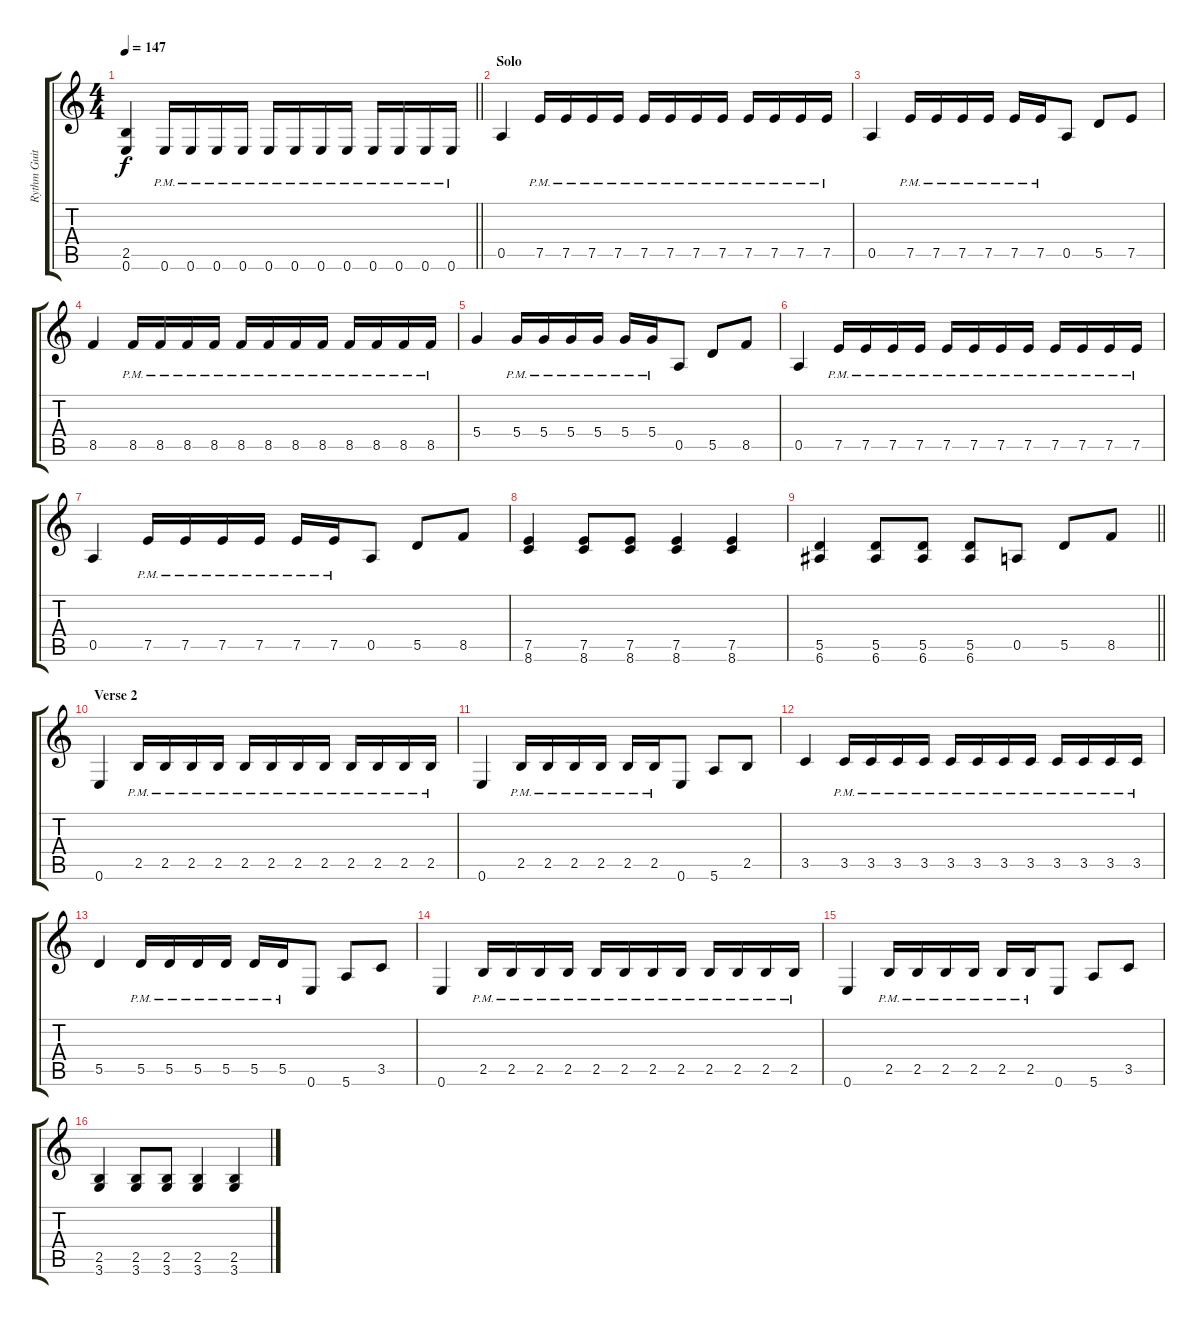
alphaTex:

\track ("Rythm Guitar" "Rythm Guit") {instrument overdrivenguitar}
\staff {score tabs}
\tuning (E4 B3 G3 D3 A2 E2) {hide}
\ts (4 4)
\tempo 147
\clef g2
\barLineRight lightlight
\ks c
(2.5 0.6).4{dy f} 0.6{pm}.16 0.6{pm}.16 0.6{pm}.16 0.6{pm}.16 0.6{pm}.16 0.6{pm}.16 0.6{pm}.16 0.6{pm}.16 0.6{pm}.16 0.6{pm}.16 0.6{pm}.16 0.6{pm}.16 |
\section ("" "Solo")
0.5.4{balance 8} 7.5{pm}.16 7.5{pm}.16 7.5{pm}.16 7.5{pm}.16 7.5{pm}.16 7.5{pm}.16 7.5{pm}.16 7.5{pm}.16 7.5{pm}.16 7.5{pm}.16 7.5{pm}.16 7.5{pm}.16 |
0.5.4 7.5{pm}.16 7.5{pm}.16 7.5{pm}.16 7.5{pm}.16 7.5{pm}.16 7.5{pm}.16 0.5.8 5.5.8 7.5.8 |
8.5.4 8.5{pm}.16 8.5{pm}.16 8.5{pm}.16 8.5{pm}.16 8.5{pm}.16 8.5{pm}.16 8.5{pm}.16 8.5{pm}.16 8.5{pm}.16 8.5{pm}.16 8.5{pm}.16 8.5{pm}.16 |
5.4.4 5.4{pm}.16 5.4{pm}.16 5.4{pm}.16 5.4{pm}.16 5.4{pm}.16 5.4{pm}.16 0.5.8 5.5.8 8.5.8 |
0.5.4 7.5{pm}.16 7.5{pm}.16 7.5{pm}.16 7.5{pm}.16 7.5{pm}.16 7.5{pm}.16 7.5{pm}.16 7.5{pm}.16 7.5{pm}.16 7.5{pm}.16 7.5{pm}.16 7.5{pm}.16 |
0.5.4 7.5{pm}.16 7.5{pm}.16 7.5{pm}.16 7.5{pm}.16 7.5{pm}.16 7.5{pm}.16 0.5.8 5.5.8 8.5.8 |
(7.5 8.6).4 (7.5 8.6).8 (7.5 8.6).8 (7.5 8.6).4 (7.5 8.6).4 |
\barLineRight lightlight
(5.5 6.6).4 (5.5 6.6).8 (5.5 6.6).8 (5.5 6.6).8 0.5.8 5.5.8 8.5.8 |
\section ("" "Verse 2")
0.6.4{balance 3} 2.5{pm}.16 2.5{pm}.16 2.5{pm}.16 2.5{pm}.16 2.5{pm}.16 2.5{pm}.16 2.5{pm}.16 2.5{pm}.16 2.5{pm}.16 2.5{pm}.16 2.5{pm}.16 2.5{pm}.16 |
0.6.4 2.5{pm}.16 2.5{pm}.16 2.5{pm}.16 2.5{pm}.16 2.5{pm}.16 2.5{pm}.16 0.6.8 5.6.8 2.5.8 |
3.5.4 3.5{pm}.16 3.5{pm}.16 3.5{pm}.16 3.5{pm}.16 3.5{pm}.16 3.5{pm}.16 3.5{pm}.16 3.5{pm}.16 3.5{pm}.16 3.5{pm}.16 3.5{pm}.16 3.5{pm}.16 |
5.5.4 5.5{pm}.16 5.5{pm}.16 5.5{pm}.16 5.5{pm}.16 5.5{pm}.16 5.5{pm}.16 0.6.8 5.6.8 3.5.8 |
0.6.4 2.5{pm}.16 2.5{pm}.16 2.5{pm}.16 2.5{pm}.16 2.5{pm}.16 2.5{pm}.16 2.5{pm}.16 2.5{pm}.16 2.5{pm}.16 2.5{pm}.16 2.5{pm}.16 2.5{pm}.16 |
0.6.4 2.5{pm}.16 2.5{pm}.16 2.5{pm}.16 2.5{pm}.16 2.5{pm}.16 2.5{pm}.16 0.6.8 5.6.8 3.5.8 |
(2.5 3.6).4 (2.5 3.6).8 (2.5 3.6).8 (2.5 3.6).4 (2.5 3.6).4
